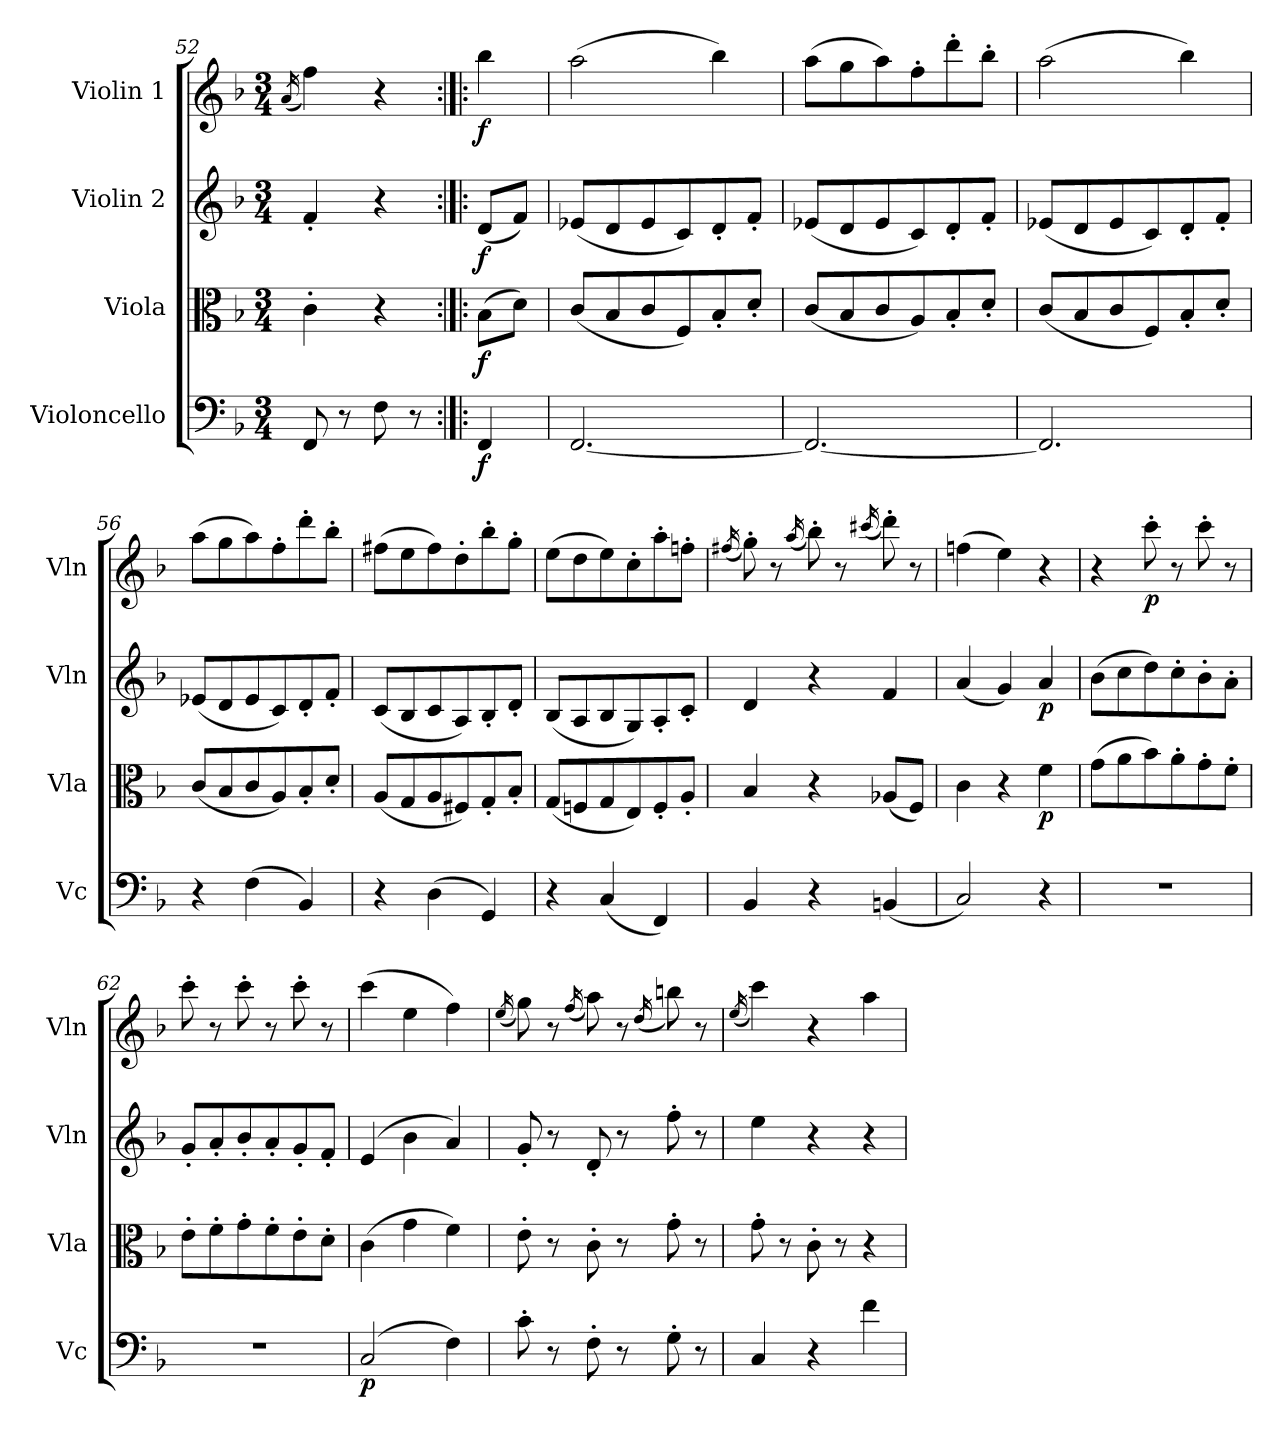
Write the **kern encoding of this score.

**kern	**dynam	**kern	**dynam	**kern	**dynam	**kern	**dynam
*part4	*part4	*part3	*part3	*part2	*part2	*part1	*part1
*staff4	*staff4	*staff3	*staff3	*staff2	*staff2	*staff1	*staff1
*I"Violoncello	*	*I"Viola	*	*I"Violin 2	*	*I"Violin 1	*
*I'Vc	*	*I'Vla	*	*I'Vln	*	*I'Vln	*
!!LO:LB:g=z
*clefF4	*	*clefC3	*	*clefG2	*	*clefG2	*
*k[b-]	*	*k[b-]	*	*k[b-]	*	*k[b-]	*
*M3/4	*	*M3/4	*	*M3/4	*	*M3/4	*
=52	=52	=52	=52	=52	=52	=52	=52
.	.	.	.	.	.	(>16qa/	.
8FF/	.	4c'\	.	4f'/	.	4ff\)	.
8r	.	.	.	.	.	.	.
8F\	.	4r	.	4r	.	4r	.
8r	.	.	.	.	.	.	.
=52X3:|!|:	=52X3:|!|:	=52X3:|!|:	=52X3:|!|:	=52X3:|!|:	=52X3:|!|:	=52X3:|!|:	=52X3:|!|:
!	!LO:DY:b	!	!LO:DY:b	!	!LO:DY:b	!	!LO:DY:b
4FF/	f	(8B-\L	f	(8d/L	f	4bb-\	f
.	.	8d\J)	.	8f/J)	.	.	.
=53	=53	=53	=53	=53	=53	=53	=53
[2.FF/	.	(8c/L	.	(8e-X/L	.	(2aa\	.
.	.	8B-/	.	8d/	.	.	.
.	.	8c/	.	8e-/	.	.	.
.	.	8F/)	.	8c/)	.	.	.
.	.	8B-'/	.	8d'/	.	4bb-\)	.
.	.	8d'/J	.	8f'/J	.	.	.
=54	=54	=54	=54	=54	=54	=54	=54
2.FF/_	.	(8c/L	.	(8e-X/L	.	(8aa\L	.
.	.	8B-/	.	8d/	.	8gg\	.
.	.	8c/	.	8e-/	.	8aa\)	.
.	.	8A/)	.	8c/)	.	8ff'\	.
.	.	8B-'/	.	8d'/	.	8ddd'\	.
.	.	8d'/J	.	8f'/J	.	8bb-'\J	.
=55	=55	=55	=55	=55	=55	=55	=55
2.FF/]	.	(8c/L	.	(8e-X/L	.	(2aa\	.
.	.	8B-/	.	8d/	.	.	.
.	.	8c/	.	8e-/	.	.	.
.	.	8F/)	.	8c/)	.	.	.
.	.	8B-'/	.	8d'/	.	4bb-\)	.
.	.	8d'/J	.	8f'/J	.	.	.
=56	=56	=56	=56	=56	=56	=56	=56
4r	.	(8c/L	.	(8e-X/L	.	(8aa\L	.
.	.	8B-/	.	8d/	.	8gg\	.
(4F\	.	8c/	.	8e-/	.	8aa\)	.
.	.	8A/)	.	8c/)	.	8ff'\	.
4BB-/)	.	8B-'/	.	8d'/	.	8ddd'\	.
.	.	8d'/J	.	8f'/J	.	8bb-'\J	.
=57	=57	=57	=57	=57	=57	=57	=57
4r	.	(8A/L	.	(8c/L	.	(8ff#X\L	.
.	.	8G/	.	8B-/	.	8ee\	.
(4D\	.	8A/	.	8c/	.	8ff#\)	.
.	.	8F#X/)	.	8A/)	.	8dd'\	.
4GG/)	.	8G'/	.	8B-'/	.	8bb-'\	.
.	.	8B-'/J	.	8d'/J	.	8gg'\J	.
!!LO:LB:g=z
=58	=58	=58	=58	=58	=58	=58	=58
4r	.	(8G/L	.	(8B-/L	.	(8ee\L	.
.	.	8Fn/	.	8A/	.	8dd\	.
(4C/	.	8G/	.	8B-/	.	8ee\)	.
.	.	8E/)	.	8G/)	.	8cc'\	.
4FF/)	.	8F'/	.	8A'/	.	8aa'\	.
.	.	8A'/J	.	8c'/J	.	8ffn'\J	.
=59	=59	=59	=59	=59	=59	=59	=59
.	.	.	.	.	.	(>16qff#X/	.
4BB-/	.	4B-/	.	4d/	.	8gg'\)	.
.	.	.	.	.	.	8r	.
.	.	.	.	.	.	(>16qaa/	.
4r	.	4r	.	4r	.	8bb-'\)	.
.	.	.	.	.	.	8r	.
.	.	.	.	.	.	(>16qccc#X/	.
(4BBn/	.	(8A-X/L	.	4f/	.	8ddd'\)	.
.	.	8F/J)	.	.	.	8r	.
!!LO:PB:g=z
=60	=60	=60	=60	=60	=60	=60	=60
2C/)	.	4c\	.	(4a/	.	(4ffn\	.
.	.	4r	.	4g/)	.	4ee\)	.
!	!	!	!LO:DY:b	!	!LO:DY:b	!	!
4r	.	4f\	p	4a/	p	4r	.
=61	=61	=61	=61	=61	=61	=61	=61
2.r	.	(8g\L	.	(8b-\L	.	4r	.
.	.	8a\	.	8cc\	.	.	.
!	!	!	!	!	!	!	!LO:DY:b
.	.	8b-\)	.	8dd\)	.	8ccc'\	p
.	.	8a'\	.	8cc'\	.	8r	.
.	.	8g'\	.	8b-'\	.	8ccc'\	.
.	.	8f'\J	.	8a'\J	.	8r	.
=62	=62	=62	=62	=62	=62	=62	=62
2.r	.	8e'\L	.	8g'/L	.	8ccc'\	.
.	.	8f'\	.	8a'/	.	8r	.
.	.	8g'\	.	8b-'/	.	8ccc'\	.
.	.	8f'\	.	8a'/	.	8r	.
.	.	8e'\	.	8g'/	.	8ccc'\	.
.	.	8d'\J	.	8f'/J	.	8r	.
=63	=63	=63	=63	=63	=63	=63	=63
!	!LO:DY:b	!	!	!	!	!	!
(2C/	p	(4c\	.	(4e/	.	(4ccc\	.
.	.	4g\	.	4b-\	.	4ee\	.
4F\)	.	4f\)	.	4a/)	.	4ff\)	.
=64	=64	=64	=64	=64	=64	=64	=64
.	.	.	.	.	.	(<16qee/	.
8c'\	.	8e'\	.	8g'/	.	8gg\)	.
8r	.	8r	.	8r	.	8r	.
.	.	.	.	.	.	(<16qff/	.
8F'\	.	8c'\	.	8d'/	.	8aa\)	.
8r	.	8r	.	8r	.	8r	.
.	.	.	.	.	.	(<16qdd/	.
8G'\	.	8g'\	.	8ff'\	.	8bbn\)	.
8r	.	8r	.	8r	.	8r	.
=65	=65	=65	=65	=65	=65	=65	=65
.	.	.	.	.	.	(<16qee/	.
4C/	.	8g'\	.	4ee\	.	4ccc\)	.
.	.	8r	.	.	.	.	.
4r	.	8c'\	.	4r	.	4r	.
.	.	8r	.	.	.	.	.
4f\	.	4r	.	4r	.	4aa\	.
=	=	=	=	=	=	=	=
*-	*-	*-	*-	*-	*-	*-	*-
